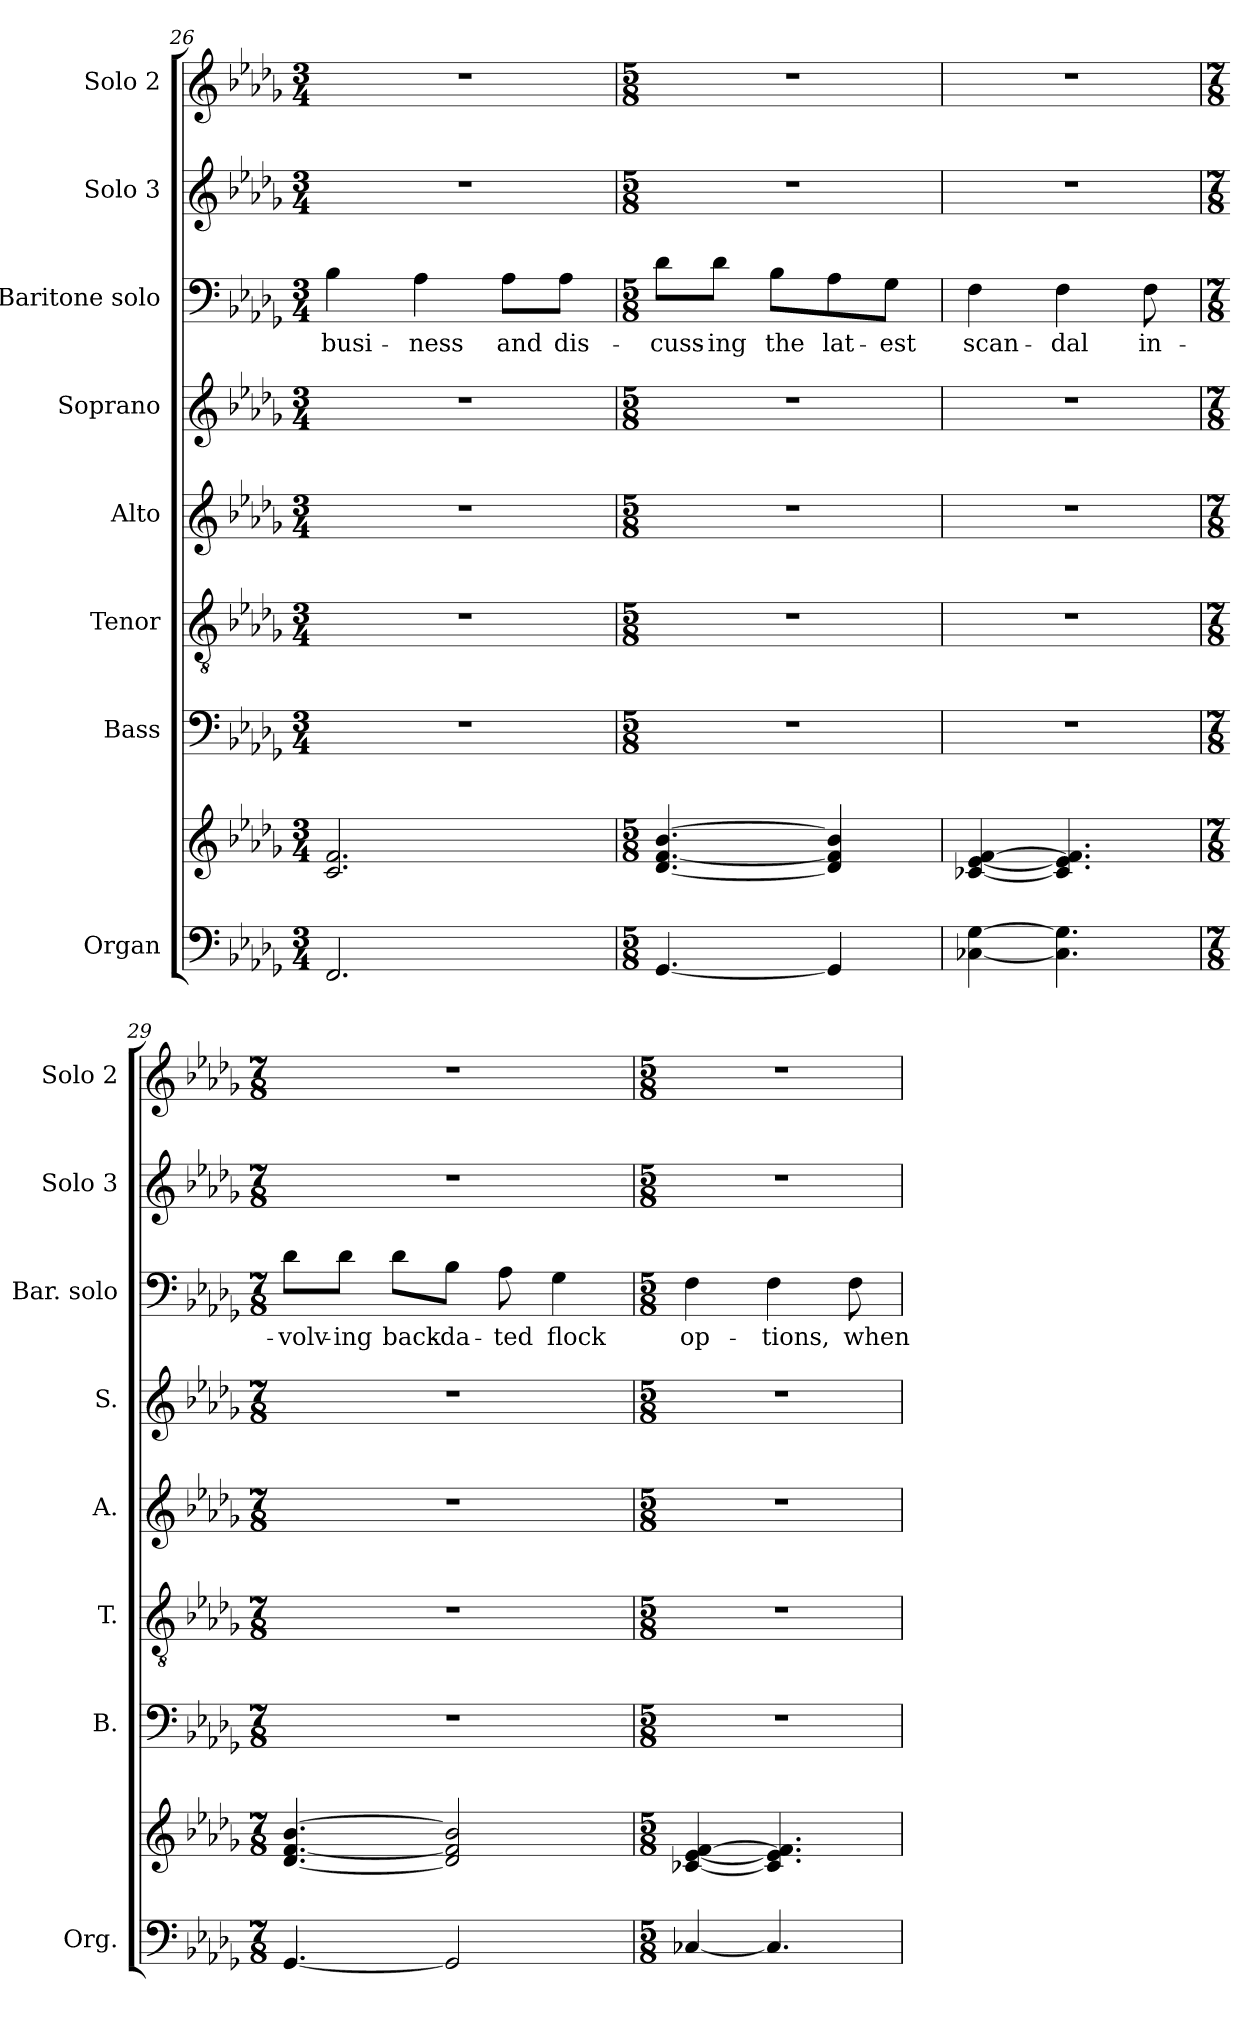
**kern	**kern	**kern	**kern	**kern	**kern	**kern	**text	**kern	**kern
*part8	*part8	*part7	*part6	*part5	*part4	*part3	*part3	*part2	*part1
*staff9	*staff8	*staff7	*staff6	*staff5	*staff4	*staff3	*staff3	*staff2	*staff1
*I"Organ	*	*I"Bass	*I"Tenor	*I"Alto	*I"Soprano	*I"Baritone solo	*	*I"Solo 3	*I"Solo 2
*I'Org.	*	*I'B.	*I'T.	*I'A.	*I'S.	*I'Bar. solo	*	*I'Solo 3	*I'Solo 2
*clefF4	*clefG2	*clefF4	*clefGv2	*clefG2	*clefG2	*clefF4	*	*clefG2	*clefG2
*	*	*	*ITrd7c12	*	*	*	*	*	*
*k[b-e-a-d-g-]	*k[b-e-a-d-g-]	*k[b-e-a-d-g-]	*k[b-e-a-d-g-]	*k[b-e-a-d-g-]	*k[b-e-a-d-g-]	*k[b-e-a-d-g-]	*	*k[b-e-a-d-g-]	*k[b-e-a-d-g-]
*D-:	*D-:	*D-:	*D-:	*D-:	*D-:	*D-:	*	*D-:	*D-:
*M3/4	*M3/4	*M3/4	*M3/4	*M3/4	*M3/4	*M3/4	*	*M3/4	*M3/4
=26	=26	=26	=26	=26	=26	=26	=26	=26	=26
!	!	!LO:N:vis=1	!LO:N:vis=1	!LO:N:vis=1	!LO:N:vis=1	!	!	!	!
!	!	!	!	!	!	!	!LO:LY:b:color=#000000	!LO:N:vis=1	!LO:N:vis=1
2.FFi/	2.ci/ 2.fi	2.r	2.r	2.r	2.r	4B-i\	busi-	2.r	2.r
!	!	!	!	!	!	!	!LO:LY:b:color=#000000	!	!
.	.	.	.	.	.	4A-i\	-ness	.	.
!	!	!	!	!	!	!	!LO:LY:b:color=#000000	!	!
.	.	.	.	.	.	8A-i\L	and	.	.
!	!	!	!	!	!	!	!LO:LY:b:color=#000000	!	!
.	.	.	.	.	.	8A-i\J	dis-	.	.
!!LO:LB:g=z
=27	=27	=27	=27	=27	=27	=27	=27	=27	=27
*M5/8	*M5/8	*M5/8	*M5/8	*M5/8	*M5/8	*M5/8	*	*M5/8	*M5/8
!	!	!LO:N:vis=1	!LO:N:vis=1	!LO:N:vis=1	!LO:N:vis=1	!	!	!	!
!	!	!	!	!	!	!	!LO:LY:b:color=#000000	!LO:N:vis=1	!LO:N:vis=1
[4.GG-i/	[4.d-i/ [4.fi [4.b-i	8%5r	8%5r	8%5r	8%5r	8d-i\L	-cuss-	8%5r	8%5r
!	!	!	!	!	!	!	!LO:LY:b:color=#000000	!	!
.	.	.	.	.	.	8d-i\J	-ing	.	.
!	!	!	!	!	!	!	!LO:LY:b:color=#000000	!	!
.	.	.	.	.	.	8B-i\L	the	.	.
!	!	!	!	!	!	!	!LO:LY:b:color=#000000	!	!
4GG-i/]	4d-i/] 4fi] 4b-i]	.	.	.	.	8A-i\	lat-	.	.
!	!	!	!	!	!	!	!LO:LY:b:color=#000000	!	!
.	.	.	.	.	.	8G-i\J	-est	.	.
=28	=28	=28	=28	=28	=28	=28	=28	=28	=28
!	!	!LO:N:vis=1	!LO:N:vis=1	!LO:N:vis=1	!LO:N:vis=1	!	!	!	!
!	!	!	!	!	!	!	!LO:LY:b:color=#000000	!LO:N:vis=1	!LO:N:vis=1
[4C-Xi\ [4G-i	[4c-Xi/ [4e-i [4fi	8%5r	8%5r	8%5r	8%5r	4Fi\	scan-	8%5r	8%5r
!	!	!	!	!	!	!	!LO:LY:b:color=#000000	!	!
4.C-i\] 4.G-i]	4.c-i/] 4.e-i] 4.fi]	.	.	.	.	4Fi\	-dal	.	.
!	!	!	!	!	!	!	!LO:LY:b:color=#000000	!	!
.	.	.	.	.	.	8Fi\	in-	.	.
=29	=29	=29	=29	=29	=29	=29	=29	=29	=29
*M7/8	*M7/8	*M7/8	*M7/8	*M7/8	*M7/8	*M7/8	*	*M7/8	*M7/8
!	!	!LO:N:vis=1	!LO:N:vis=1	!LO:N:vis=1	!LO:N:vis=1	!	!	!	!
!	!	!	!	!	!	!	!LO:LY:b:color=#000000	!LO:N:vis=1	!LO:N:vis=1
[4.GG-i/	[4.d-i/ [4.fi [4.b-i	2..r	2..r	2..r	2..r	8d-i\L	-volv-	2..r	2..r
!	!	!	!	!	!	!	!LO:LY:b:color=#000000	!	!
.	.	.	.	.	.	8d-i\J	-ing	.	.
!	!	!	!	!	!	!	!LO:LY:b:color=#000000	!	!
.	.	.	.	.	.	8d-i\L	back-	.	.
!	!	!	!	!	!	!	!LO:LY:b:color=#000000	!	!
2GG-i/]	2d-i/] 2fi] 2b-i]	.	.	.	.	8B-i\J	-da-	.	.
!	!	!	!	!	!	!	!LO:LY:b:color=#000000	!	!
.	.	.	.	.	.	8A-i\	-ted	.	.
!	!	!	!	!	!	!	!LO:LY:b:color=#000000	!	!
.	.	.	.	.	.	4G-i\	flock	.	.
=30	=30	=30	=30	=30	=30	=30	=30	=30	=30
*M5/8	*M5/8	*M5/8	*M5/8	*M5/8	*M5/8	*M5/8	*	*M5/8	*M5/8
!	!	!LO:N:vis=1	!LO:N:vis=1	!LO:N:vis=1	!LO:N:vis=1	!	!	!	!
!	!	!	!	!	!	!	!LO:LY:b:color=#000000	!LO:N:vis=1	!LO:N:vis=1
[4C-Xi/	[4c-Xi/ [4e-i [4fi	8%5r	8%5r	8%5r	8%5r	4Fi\	op-	8%5r	8%5r
!	!	!	!	!	!	!	!LO:LY:b:color=#000000	!	!
4.C-i/]	4.c-i/] 4.e-i] 4.fi]	.	.	.	.	4Fi\	-tions,	.	.
!	!	!	!	!	!	!	!LO:LY:b:color=#000000	!	!
.	.	.	.	.	.	8Fi\	when	.	.
=	=	=	=	=	=	=	=	=	=
*-	*-	*-	*-	*-	*-	*-	*-	*-	*-
